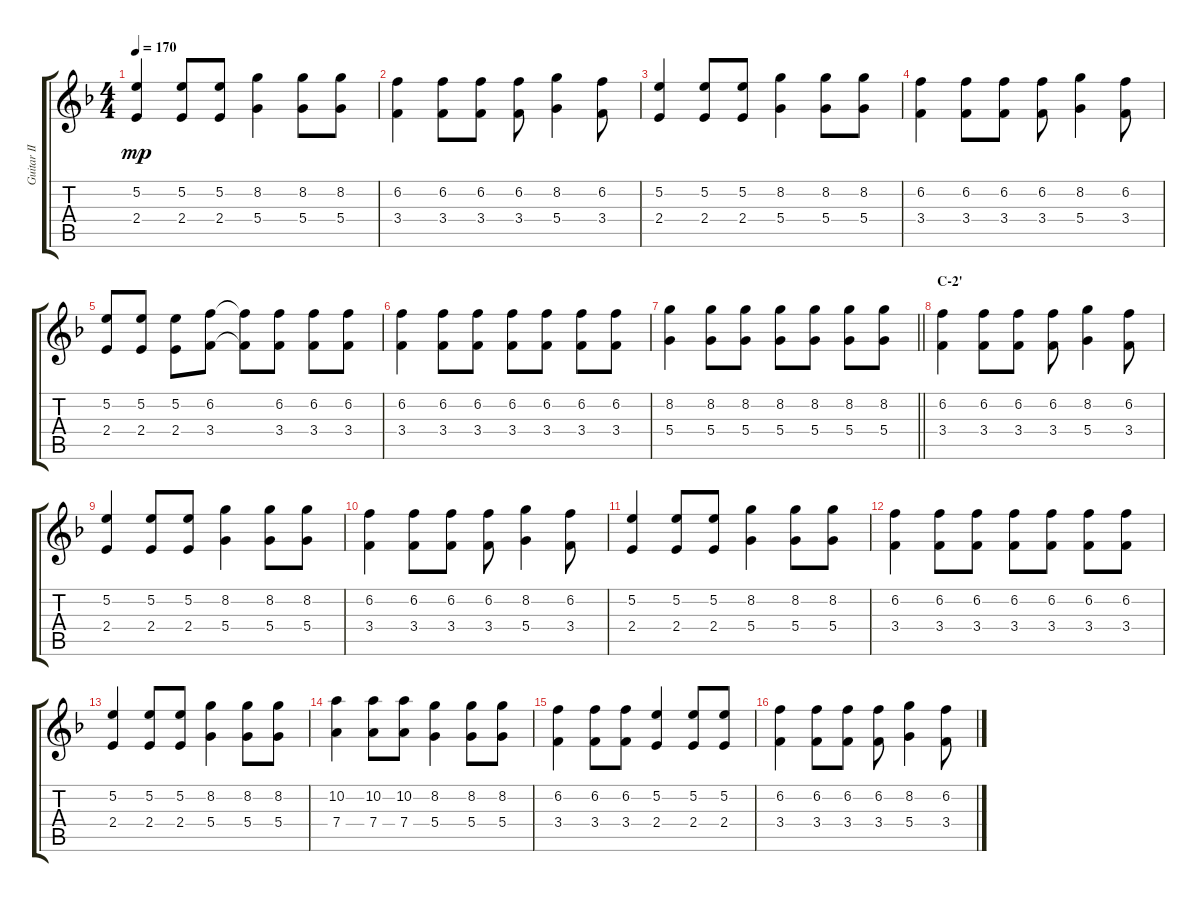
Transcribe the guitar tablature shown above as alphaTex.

\track ("Guitar II (Nakano Azusa)" "Guitar II ") {instrument overdrivenguitar}
\staff {score tabs}
\tuning (E4 B3 G3 D3 A2 E2) {hide}
\ts (4 4)
\tempo 170
\clef g2
\ks f
(5.2 2.4).4{dy mp} (5.2 2.4).8 (5.2 2.4).8 (8.2 5.4).4 (8.2 5.4).8 (8.2 5.4).8 |
(6.2 3.4).4 (6.2 3.4).8 (6.2 3.4).8 (6.2 3.4).8 (8.2 5.4).4 (6.2 3.4).8 |
(5.2 2.4).4 (5.2 2.4).8 (5.2 2.4).8 (8.2 5.4).4 (8.2 5.4).8 (8.2 5.4).8 |
(6.2 3.4).4 (6.2 3.4).8 (6.2 3.4).8 (6.2 3.4).8 (8.2 5.4).4 (6.2 3.4).8 |
(5.2 2.4).8 (5.2 2.4).8 (5.2 2.4).8 (6.2 3.4).8 (6.2{t} 3.4{t}).8 (6.2 3.4).8 (6.2 3.4).8 (6.2 3.4).8 |
(6.2 3.4).4 (6.2 3.4).8 (6.2 3.4).8 (6.2 3.4).8 (6.2 3.4).8 (6.2 3.4).8 (6.2 3.4).8 |
\barLineRight lightlight
(8.2 5.4).4 (8.2 5.4).8 (8.2 5.4).8 (8.2 5.4).8 (8.2 5.4).8 (8.2 5.4).8 (8.2 5.4).8 |
\section ("" "C-2'")
(6.2 3.4).4 (6.2 3.4).8 (6.2 3.4).8 (6.2 3.4).8 (8.2 5.4).4 (6.2 3.4).8 |
(5.2 2.4).4 (5.2 2.4).8 (5.2 2.4).8 (8.2 5.4).4 (8.2 5.4).8 (8.2 5.4).8 |
(6.2 3.4).4 (6.2 3.4).8 (6.2 3.4).8 (6.2 3.4).8 (8.2 5.4).4 (6.2 3.4).8 |
(5.2 2.4).4 (5.2 2.4).8 (5.2 2.4).8 (8.2 5.4).4 (8.2 5.4).8 (8.2 5.4).8 |
(6.2 3.4).4 (6.2 3.4).8 (6.2 3.4).8 (6.2 3.4).8 (6.2 3.4).8 (6.2 3.4).8 (6.2 3.4).8 |
(5.2 2.4).4 (5.2 2.4).8 (5.2 2.4).8 (8.2 5.4).4 (8.2 5.4).8 (8.2 5.4).8 |
(10.2 7.4).4 (10.2 7.4).8 (10.2 7.4).8 (8.2 5.4).4 (8.2 5.4).8 (8.2 5.4).8 |
(6.2 3.4).4 (6.2 3.4).8 (6.2 3.4).8 (5.2 2.4).4 (5.2 2.4).8 (5.2 2.4).8 |
(6.2 3.4).4 (6.2 3.4).8 (6.2 3.4).8 (6.2 3.4).8 (8.2 5.4).4 (6.2 3.4).8
